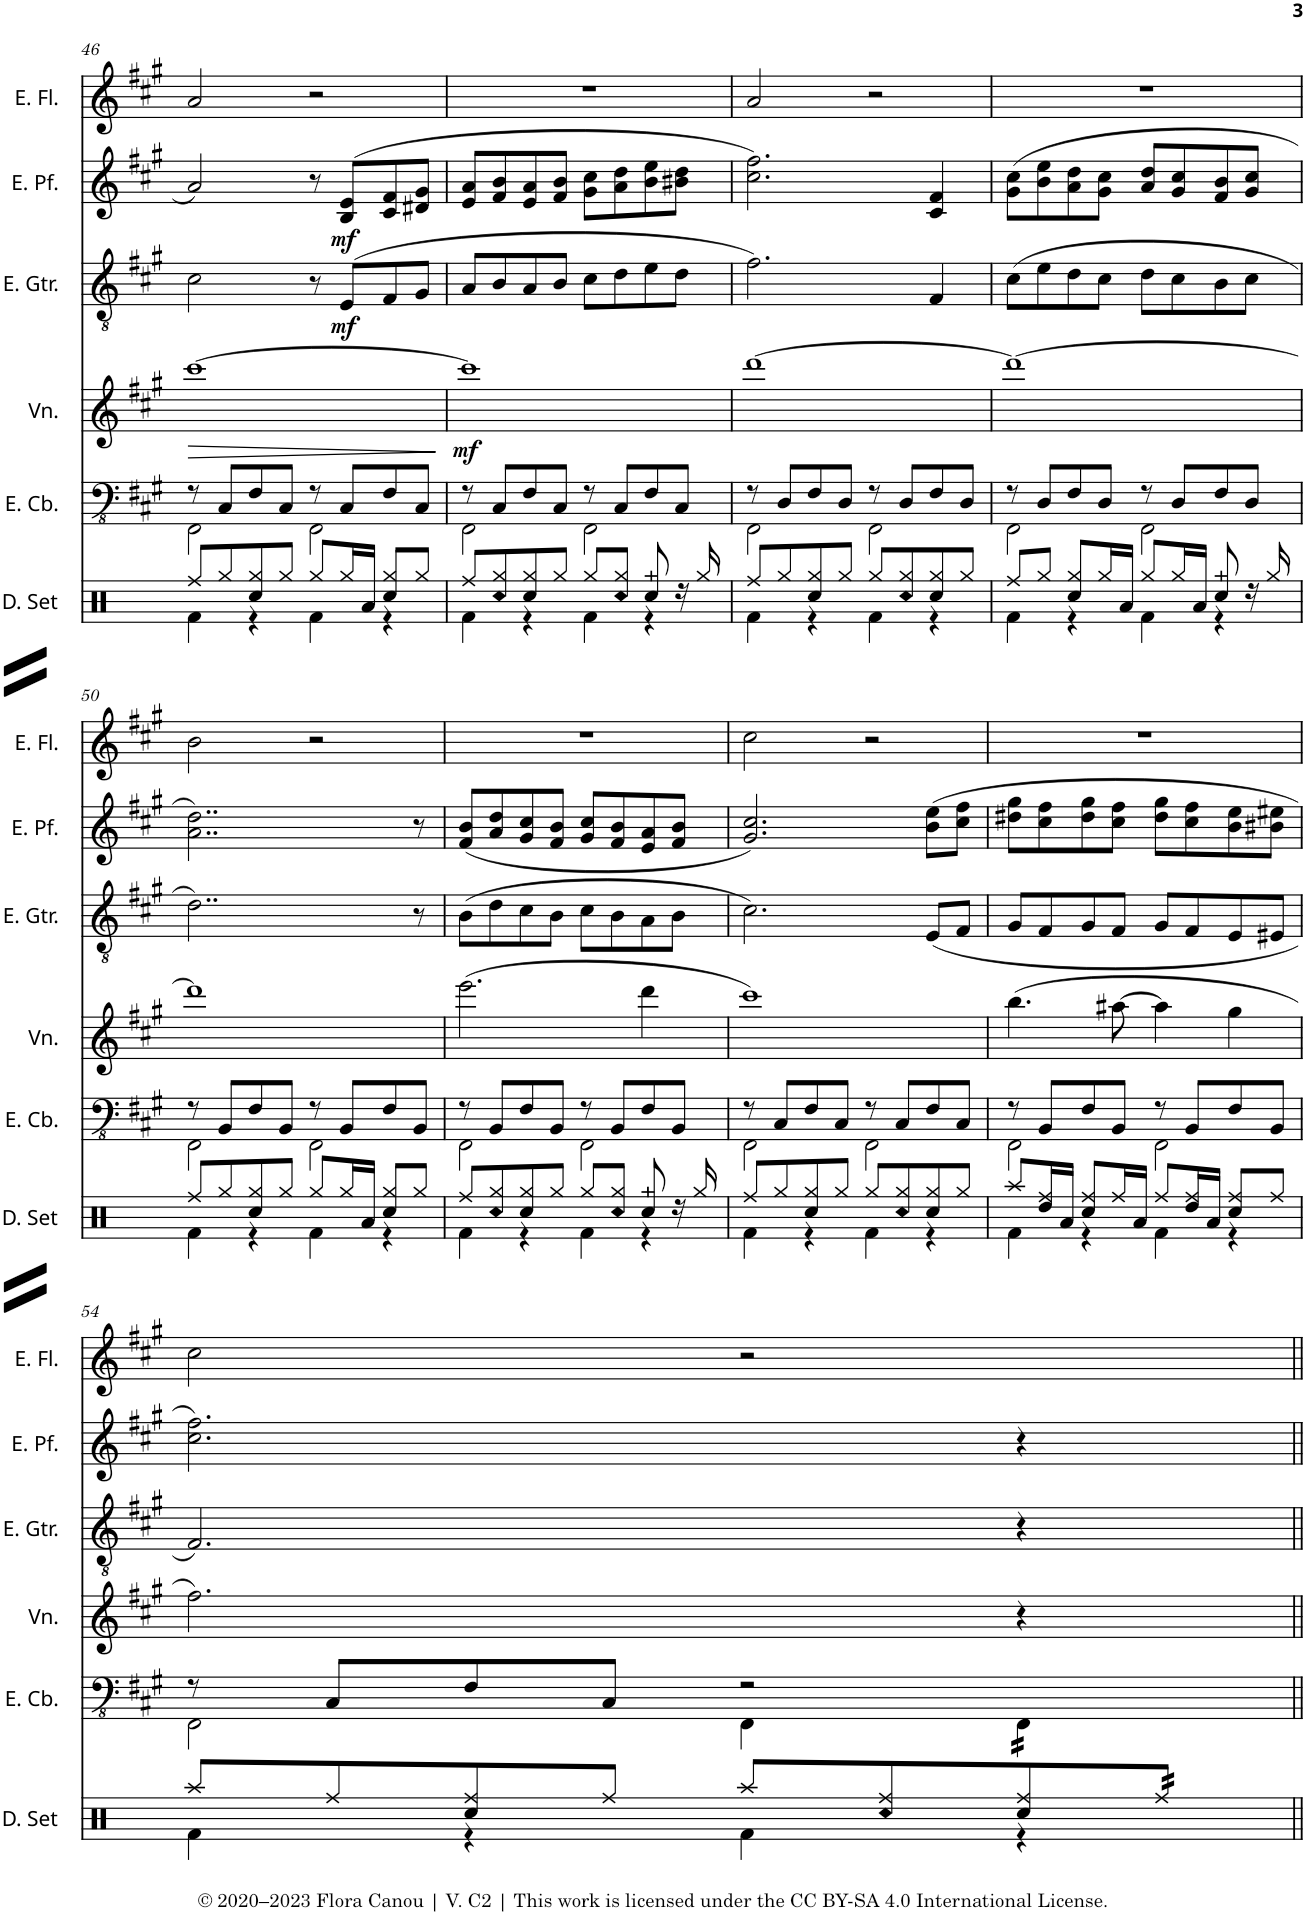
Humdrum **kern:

**kern	**kern	**dynam	**kern	**dynam	**kern	**dynam	**kern
*part5	*part4	*part4	*part3	*part3	*part2	*part2	*part1
*staff5	*staff4	*staff4	*staff3	*staff3	*staff2	*staff2	*staff1
*I"Electric Contrabass	*I"Violin	*	*I"Electric Guitar	*	*I"Electric Piano	*	*I"Electric Flute
*I'E. Cb.	*I'Vn.	*	*I'E. Gtr.	*	*	*	*I'E. Fl.
!!LO:PB:g=z
*clefFv4	*clefG2	*	*clefGv2	*	*clefG2	*	*clefG2
*k[f#c#g#]	*k[f#c#g#]	*	*k[f#c#g#]	*	*k[f#c#g#]	*	*k[f#c#g#]
*M4/4	*M4/4	*	*M4/4	*	*M4/4	*	*M4/4
=46	=46	=46	=46	=46	=46	=46	=46
*^	*	*	*	*	*	*	*
!	!	!	!LO:HP:b	!	!	!	!	!
8r	2FFF#\	[1ccc#	>	2c#\	.	2a/	.	2a/
8CC#/L	.	.	.	.	.	.	.	.
8FF#/	.	.	.	.	.	.	.	.
8CC#/J	.	.	.	.	.	.	.	.
8r	2FFF#\	.	.	8r	.	8r	.	2r
!	!	!	!	!	!LO:DY:b	!	!LO:DY:b	!
8CC#/L	.	.	.	(8E/L	mf	(8B/ 8e/L	mf	.
8FF#/	.	.	.	8F#/	.	8c#/ 8f#/	.	.
8CC#/J	.	.	.	8G#/J	.	8d#X/ 8g#/J	.	.
*v	*v	*	*	*	*	*	*	*
.	.	]	.	.	.	.	.
=47	=47	=47	=47	=47	=47	=47	=47
*^	*	*	*	*	*	*	*
!	!	!	!LO:DY:b	!	!	!	!	!
8r	2FFF#\	1ccc#]	mf	8A/L	.	8e/ 8a/L	.	1r
8CC#/L	.	.	.	8B/	.	8f#/ 8b/	.	.
8FF#/	.	.	.	8A/	.	8e/ 8a/	.	.
8CC#/J	.	.	.	8B/J	.	8f#/ 8b/J	.	.
8r	2FFF#\	.	.	8c#\L	.	8g#\ 8cc#\L	.	.
8CC#/L	.	.	.	8d\	.	8a\ 8dd\	.	.
8FF#/	.	.	.	8e\	.	8b\ 8ee\	.	.
8CC#/J	.	.	.	8d\J	.	8b#X\ 8dd\J	.	.
=48	=48	=48	=48	=48	=48	=48	=48	=48
8r	2FFF#\	[1ddd	.	2.f#\)	.	2.cc#\ 2.ff#\)	.	2a/
8DD/L	.	.	.	.	.	.	.	.
8FF#/	.	.	.	.	.	.	.	.
8DD/J	.	.	.	.	.	.	.	.
8r	2FFF#\	.	.	.	.	.	.	2r
8DD/L	.	.	.	.	.	.	.	.
8FF#/	.	.	.	4F#/	.	4c#/ 4f#/	.	.
8DD/J	.	.	.	.	.	.	.	.
=49	=49	=49	=49	=49	=49	=49	=49	=49
8r	2FFF#\	1ddd_	.	(8c#\L	.	(8g#\ 8cc#\L	.	1r
8DD/L	.	.	.	8e\	.	8b\ 8ee\	.	.
8FF#/	.	.	.	8d\	.	8a\ 8dd\	.	.
8DD/J	.	.	.	8c#\J	.	8g#\ 8cc#\J	.	.
8r	2FFF#\	.	.	8d\L	.	8a/ 8dd/L	.	.
8DD/L	.	.	.	8c#\	.	8g#/ 8cc#/	.	.
8FF#/	.	.	.	8B\	.	8f#/ 8b/	.	.
8DD/J	.	.	.	8c#\J	.	8g#/ 8cc#/J	.	.
!!LO:LB:g=z
=50	=50	=50	=50	=50	=50	=50	=50	=50
8r	2FFF#\	1ddd]	.	2..d\)	.	2..a\ 2..dd\)	.	2b\
8BBB/L	.	.	.	.	.	.	.	.
8FF#/	.	.	.	.	.	.	.	.
8BBB/J	.	.	.	.	.	.	.	.
8r	2FFF#\	.	.	.	.	.	.	2r
8BBB/L	.	.	.	.	.	.	.	.
8FF#/	.	.	.	.	.	.	.	.
8BBB/J	.	.	.	8r	.	8r	.	.
=51	=51	=51	=51	=51	=51	=51	=51	=51
8r	2FFF#\	(2.eee\	.	(8B\L	.	(8f#/ 8b/L	.	1r
8BBB/L	.	.	.	8d\	.	8a/ 8dd/	.	.
8FF#/	.	.	.	8c#\	.	8g#/ 8cc#/	.	.
8BBB/J	.	.	.	8B\J	.	8f#/ 8b/J	.	.
8r	2FFF#\	.	.	8c#\L	.	8g#/ 8cc#/L	.	.
8BBB/L	.	.	.	8B\	.	8f#/ 8b/	.	.
8FF#/	.	4ddd\	.	8A\	.	8e/ 8a/	.	.
8BBB/J	.	.	.	8B\J	.	8f#/ 8b/J	.	.
=52	=52	=52	=52	=52	=52	=52	=52	=52
8r	2FFF#\	1ccc#)	.	2.c#\)	.	2.g#/ 2.cc#/)	.	2cc#\
8CC#/L	.	.	.	.	.	.	.	.
8FF#/	.	.	.	.	.	.	.	.
8CC#/J	.	.	.	.	.	.	.	.
8r	2FFF#\	.	.	.	.	.	.	2r
8CC#/L	.	.	.	.	.	.	.	.
8FF#/	.	.	.	(8E/L	.	(8b\ 8ee\L	.	.
8CC#/J	.	.	.	8F#/J	.	8cc#\ 8ff#\J	.	.
=53	=53	=53	=53	=53	=53	=53	=53	=53
8r	2FFF#\	(4.bb\	.	8G#/L	.	8dd#X\ 8gg#\L	.	1r
8BBB/L	.	.	.	8F#/	.	8cc#\ 8ff#\	.	.
8FF#/	.	.	.	8G#/	.	8dd#\ 8gg#\	.	.
8BBB/J	.	[8aa#X\	.	8F#/J	.	8cc#\ 8ff#\J	.	.
8r	2FFF#\	4aa#\]	.	8G#/L	.	8dd#\ 8gg#\L	.	.
8BBB/L	.	.	.	8F#/	.	8cc#\ 8ff#\	.	.
8FF#/	.	4gg#\	.	8E/	.	8b\ 8ee\	.	.
8BBB/J	.	.	.	8E#X/J	.	8b#X\ 8ee#X\J	.	.
!!LO:LB:g=z
=54	=54	=54	=54	=54	=54	=54	=54	=54
8r	2FFF#\	2.ff#\)	.	2.F#/)	.	2.cc#\ 2.ff#\)	.	2cc#\
8CC#/L	.	.	.	.	.	.	.	.
8FF#/	.	.	.	.	.	.	.	.
8CC#/J	.	.	.	.	.	.	.	.
2r	4FFF#\	.	.	.	.	.	.	2r
*tremolo	*	*	*	*	*	*	*	*
.	16FFF#\LL	4r	.	4r	.	4r	.	.
.	16FFF#\	.	.	.	.	.	.	.
.	16FFF#\	.	.	.	.	.	.	.
.	16FFF#\JJ	.	.	.	.	.	.	.
*Xtremolo	*	*	*	*	*	*	*	*
*v	*v	*	*	*	*	*	*	*
=||	=||	=||	=||	=||	=||	=||	=||
*-	*-	*-	*-	*-	*-	*-	*-
